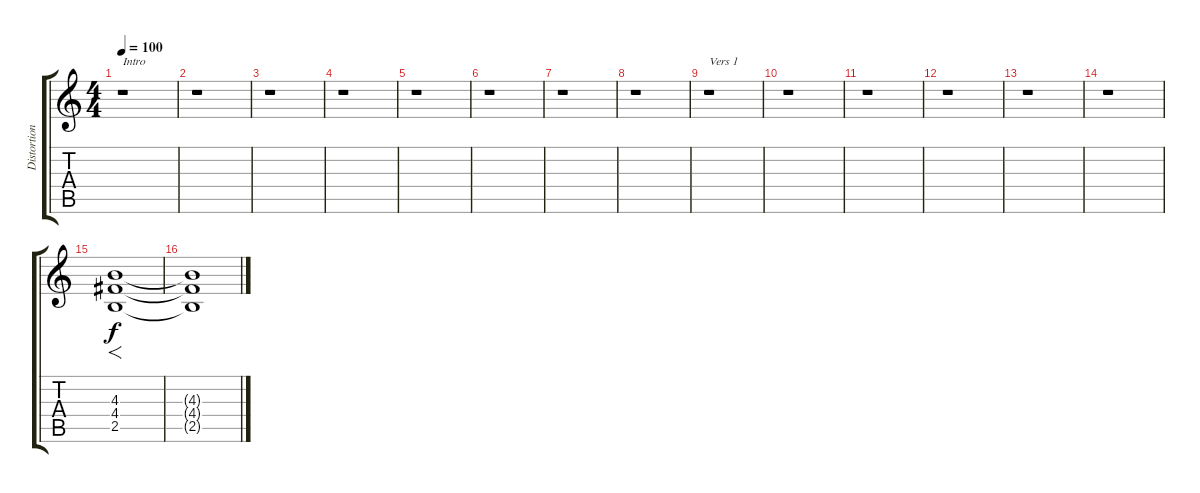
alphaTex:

\track ("Distortion Guitar II" "Distortion") {instrument distortionguitar}
\staff {score tabs}
\tuning (E4 B3 G3 D3 A2 E2) {hide}
\ts (4 4)
\tempo 100
\clef g2
\ks c
r.1{txt "Intro" dy f instrument distortionguitar} |
r.1 |
r.1 |
r.1 |
r.1 |
r.1 |
r.1 |
r.1 |
r.1{txt "Vers 1"} |
r.1 |
r.1 |
r.1 |
r.1 |
r.1 |
(4.3 4.4 2.5).1{f} |
(4.3{t} 4.4{t} 2.5{t}).1
